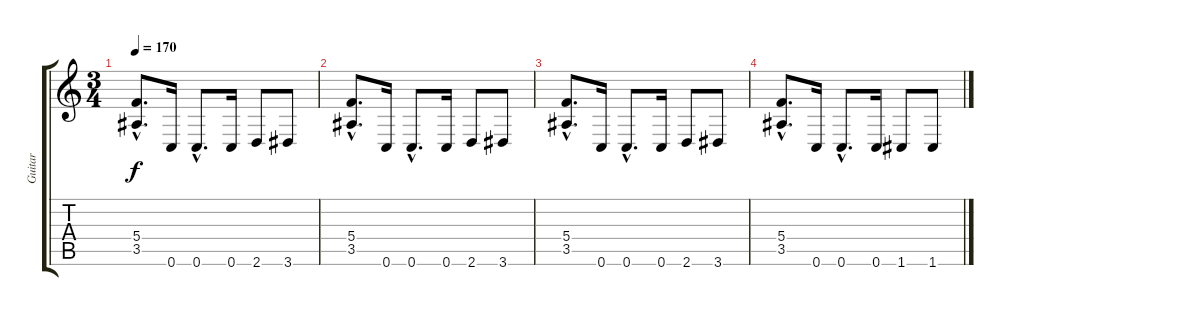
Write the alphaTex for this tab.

\track ("Guitar" "Guitar") {instrument distortionguitar}
\staff {score tabs}
\tuning (D4 A3 F3 C3 G2 C2) {hide}
\ts (3 4)
\tempo 170
\clef g2
\ks c
(5.4{hac} 3.5{hac}).8{d dy f} 0.6.16 0.6{hac}.8{d} 0.6.16 2.6.8 3.6.8 |
(5.4{hac} 3.5{hac}).8{d} 0.6.16 0.6{hac}.8{d} 0.6.16 2.6.8 3.6.8 |
(5.4{hac} 3.5{hac}).8{d} 0.6.16 0.6{hac}.8{d} 0.6.16 2.6.8 3.6.8 |
(5.4{hac} 3.5{hac}).8{d} 0.6.16 0.6{hac}.8{d} 0.6.16 1.6.8 1.6.8
